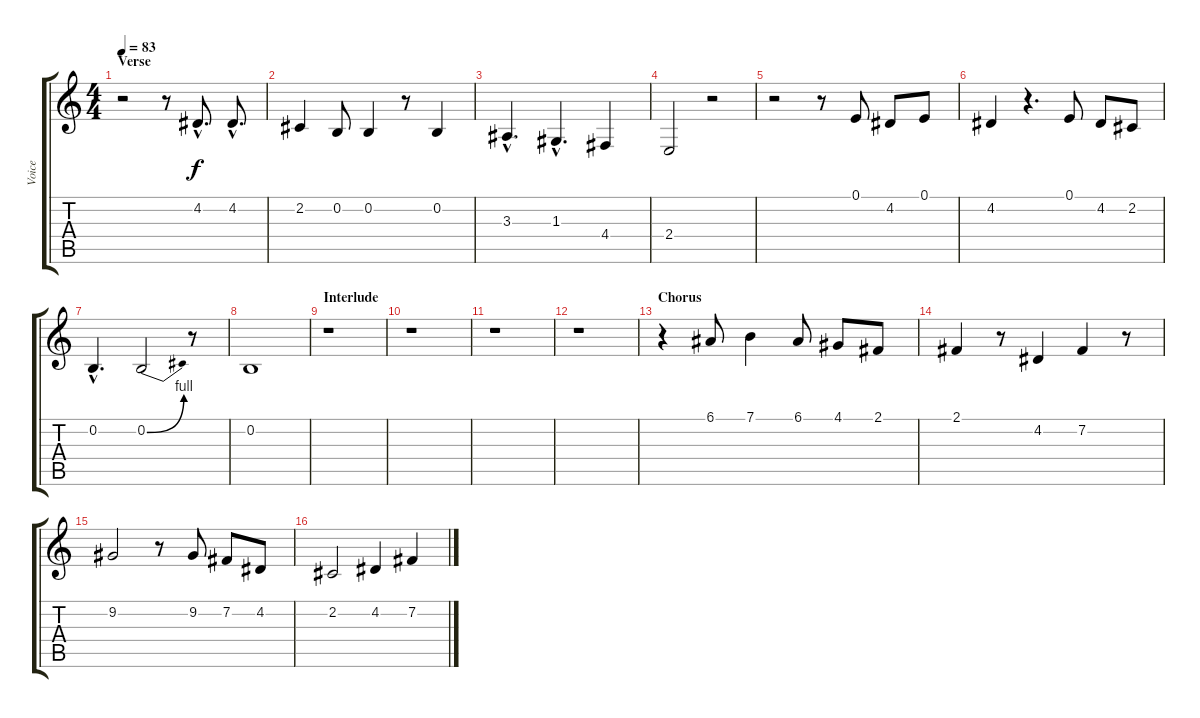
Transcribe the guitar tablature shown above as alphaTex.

\track ("Voice" "Voice") {instrument lead1square}
\staff {score tabs}
\tuning (E4 B3 G3 D3 A2 E2) {hide}
\ts (4 4)
\section ("" "Verse")
\tempo 83
\clef g2
\ks c
r.2{dy f} r.8 4.2{hac}.8{d} 4.2{hac}.8{d} |
2.2.4 0.2.8 0.2.4 r.8 0.2.4 |
3.3{hac}.4{d} 1.3{hac}.4{d} 4.4.4 |
2.4.2 r.2 |
r.2 r.8 0.1.8 4.2.8 0.1.8 |
4.2.4 r.4{d} 0.1.8 4.2.8 2.2.8 |
0.2{hac}.4{d} 0.2{be (bend 0 0 60 4)}.2 r.8 |
0.2.1 |
\section ("" "Interlude")
r.1 |
r.1 |
r.1 |
r.1 |
\section ("" "Chorus")
r.4 6.1.8 7.1.4 6.1.8 4.1.8 2.1.8 |
2.1.4 r.8 4.2.4 7.2.4 r.8 |
9.2.2 r.8 9.2.8 7.2.8 4.2.8 |
2.2.2 4.2.4 7.2.4
